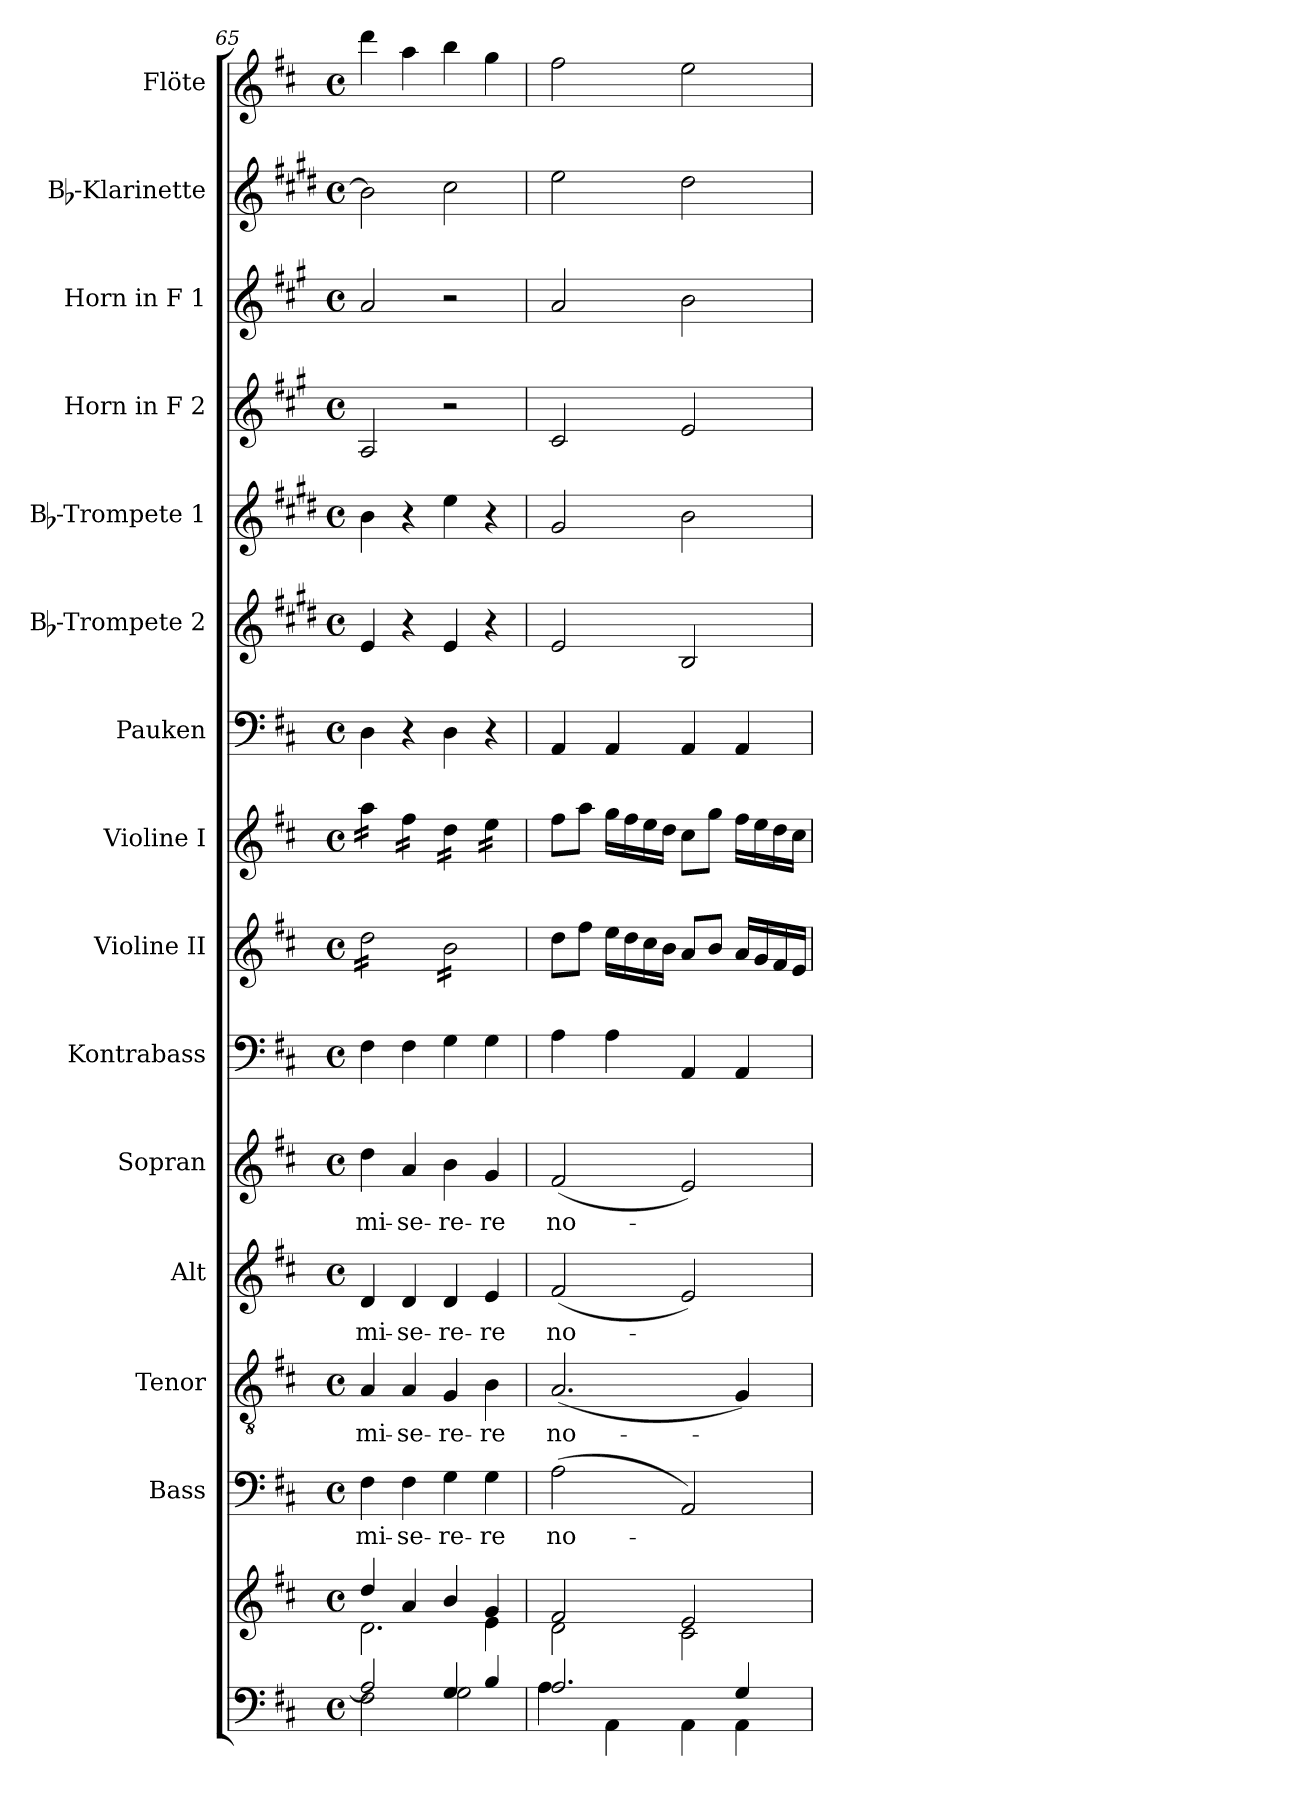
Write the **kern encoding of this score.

**kern	**kern	**kern	**text	**kern	**text	**kern	**text	**kern	**text	**kern	**kern	**kern	**kern	**kern	**kern	**kern	**kern	**kern	**kern
*part15	*part15	*part14	*part14	*part13	*part13	*part12	*part12	*part11	*part11	*part10	*part9	*part8	*part7	*part6	*part5	*part4	*part3	*part2	*part1
*staff16	*staff15	*staff14	*staff14	*staff13	*staff13	*staff12	*staff12	*staff11	*staff11	*staff10	*staff9	*staff8	*staff7	*staff6	*staff5	*staff4	*staff3	*staff2	*staff1
*	*	*I"Bass	*	*I"Tenor	*	*I"Alt	*	*I"Sopran	*	*I"Kontrabass	*I"Violine II	*I"Violine I	*I"Pauken	*I"Bb-Trompete 2	*I"Bb-Trompete 1	*I"Horn in F 2	*I"Horn in F 1	*I"Bb-Klarinette	*I"Flöte
*	*	*I'B.	*	*I'T.	*	*I'A.	*	*I'S.	*	*I'Kb.	*I'Vl. II	*I'Vl. I	*I'Pk.	*I'Bb Trp. 2	*I'Bb Trp. 1	*	*	*I'Bb Kl.	*I'Fl.
!!LO:PB:g=z
*clefF4	*clefG2	*clefF4	*	*clefGv2	*	*clefG2	*	*clefG2	*	*clefF4	*clefG2	*clefG2	*clefF4	*clefG2	*clefG2	*clefG2	*clefG2	*clefG2	*clefG2
*	*	*	*	*	*	*	*	*	*	*ITrd7c12	*	*	*	*ITrd1c2	*ITrd1c2	*ITrd4c7	*ITrd4c7	*ITrd1c2	*
*k[f#c#]	*k[f#c#]	*k[f#c#]	*	*k[f#c#]	*	*k[f#c#]	*	*k[f#c#]	*	*k[f#c#]	*k[f#c#]	*k[f#c#]	*k[f#c#]	*k[f#c#]	*k[f#c#]	*k[f#c#]	*k[f#c#]	*k[f#c#]	*k[f#c#]
*D:	*D:	*D:	*	*D:	*	*D:	*	*D:	*	*D:	*D:	*D:	*D:	*D:	*D:	*D:	*D:	*D:	*D:
*M4/4	*M4/4	*M4/4	*	*M4/4	*	*M4/4	*	*M4/4	*	*M4/4	*M4/4	*M4/4	*M4/4	*M4/4	*M4/4	*M4/4	*M4/4	*M4/4	*M4/4
*met(c)	*met(c)	*met(c)	*	*met(c)	*	*met(c)	*	*met(c)	*	*met(c)	*met(c)	*met(c)	*met(c)	*met(c)	*met(c)	*met(c)	*met(c)	*met(c)	*met(c)
=65	=65	=65	=65	=65	=65	=65	=65	=65	=65	=65	=65	=65	=65	=65	=65	=65	=65	=65	=65
*^	*^	*	*	*	*	*	*	*	*	*	*	*	*	*	*	*	*	*	*
!	!	!	!	!	!LO:LY:b	!	!LO:LY:b	!	!LO:LY:b	!	!LO:LY:b	!	!	!	!	!	!	!	!	!	!
*	*	*	*	*	*	*	*	*	*	*	*	*	*tremolo	*	*	*	*	*	*	*	*
*	*	*	*	*	*	*	*	*	*	*	*	*	*	*tremolo	*	*	*	*	*	*	*
2A/]	2F#\	4dd/	2.d\	4F#\	mi-	4A/	mi-	4d/	mi-	4dd\	mi-	4FF#\	16dd\LL	16aa\LL	4D\	4d/	4a\	2D/	2d/	2a\]	4ddd\
.	.	.	.	.	.	.	.	.	.	.	.	.	16dd\	16aa\	.	.	.	.	.	.	.
.	.	.	.	.	.	.	.	.	.	.	.	.	16dd\	16aa\	.	.	.	.	.	.	.
.	.	.	.	.	.	.	.	.	.	.	.	.	16dd\	16aa\JJ	.	.	.	.	.	.	.
!	!	!	!	!	!LO:LY:b	!	!LO:LY:b	!	!LO:LY:b	!	!LO:LY:b	!	!	!	!	!	!	!	!	!	!
.	.	4a/	.	4F#\	-se-	4A/	-se-	4d/	-se-	4a/	-se-	4FF#\	16dd\	16ff#\LL	4r	4r	4r	.	.	.	4aa\
.	.	.	.	.	.	.	.	.	.	.	.	.	16dd\	16ff#\	.	.	.	.	.	.	.
.	.	.	.	.	.	.	.	.	.	.	.	.	16dd\	16ff#\	.	.	.	.	.	.	.
.	.	.	.	.	.	.	.	.	.	.	.	.	16dd\JJ	16ff#\JJ	.	.	.	.	.	.	.
!	!	!	!	!	!LO:LY:b	!	!LO:LY:b	!	!LO:LY:b	!	!LO:LY:b	!	!	!	!	!	!	!	!	!	!
4G/	2G\	4b/	.	4G\	-re-	4G/	-re-	4d/	-re-	4b\	-re-	4GG\	16b\LL	16dd\LL	4D\	4d/	4dd\	2r	2r	2b\	4bb\
.	.	.	.	.	.	.	.	.	.	.	.	.	16b\	16dd\	.	.	.	.	.	.	.
.	.	.	.	.	.	.	.	.	.	.	.	.	16b\	16dd\	.	.	.	.	.	.	.
.	.	.	.	.	.	.	.	.	.	.	.	.	16b\	16dd\JJ	.	.	.	.	.	.	.
!	!	!	!	!	!LO:LY:b	!	!LO:LY:b	!	!LO:LY:b	!	!LO:LY:b	!	!	!	!	!	!	!	!	!	!
4B/	.	4g/	4e\	4G\	-re	4B\	-re	4e/	-re	4g/	-re	4GG\	16b\	16ee\LL	4r	4r	4r	.	.	.	4gg\
.	.	.	.	.	.	.	.	.	.	.	.	.	16b\	16ee\	.	.	.	.	.	.	.
.	.	.	.	.	.	.	.	.	.	.	.	.	16b\	16ee\	.	.	.	.	.	.	.
.	.	.	.	.	.	.	.	.	.	.	.	.	16b\JJ	16ee\JJ	.	.	.	.	.	.	.
*	*	*	*	*	*	*	*	*	*	*	*	*	*	*Xtremolo	*	*	*	*	*	*	*
*	*	*	*	*	*	*	*	*	*	*	*	*	*Xtremolo	*	*	*	*	*	*	*	*
=66	=66	=66	=66	=66	=66	=66	=66	=66	=66	=66	=66	=66	=66	=66	=66	=66	=66	=66	=66	=66	=66
!	!	!	!	!	!LO:LY:b	!	!LO:LY:b	!	!LO:LY:b	!	!LO:LY:b	!	!	!	!	!	!	!	!	!	!
2.A/	4A\	2f#/	2d\	(>2A\	no-	(<2.A/	no-	(<2f#/	no-	(<2f#/	no-	4AA\	8dd\L	8ff#\L	4AA/	2d/	2f#/	2F#/	2d/	2dd\	2ff#\
.	.	.	.	.	.	.	.	.	.	.	.	.	8ff#\J	8aa\J	.	.	.	.	.	.	.
.	4AA\	.	.	.	.	.	.	.	.	.	.	4AA\	16ee\LL	16gg\LL	4AA/	.	.	.	.	.	.
.	.	.	.	.	.	.	.	.	.	.	.	.	16dd\	16ff#\	.	.	.	.	.	.	.
.	.	.	.	.	.	.	.	.	.	.	.	.	16cc#\	16ee\	.	.	.	.	.	.	.
.	.	.	.	.	.	.	.	.	.	.	.	.	16b\JJ	16dd\JJ	.	.	.	.	.	.	.
.	4AA\	2e/	2c#\	2AA/)	.	.	.	2e/)	.	2e/)	.	4AAA/	8a/L	8cc#\L	4AA/	2A/	2a\	2A/	2e\	2cc#\	2ee\
.	.	.	.	.	.	.	.	.	.	.	.	.	8b/J	8gg\J	.	.	.	.	.	.	.
4G/	4AA\	.	.	.	.	4G/)	.	.	.	.	.	4AAA/	16a/LL	16ff#\LL	4AA/	.	.	.	.	.	.
.	.	.	.	.	.	.	.	.	.	.	.	.	16g/	16ee\	.	.	.	.	.	.	.
.	.	.	.	.	.	.	.	.	.	.	.	.	16f#/	16dd\	.	.	.	.	.	.	.
.	.	.	.	.	.	.	.	.	.	.	.	.	16e/JJ	16cc#\JJ	.	.	.	.	.	.	.
*v	*v	*	*	*	*	*	*	*	*	*	*	*	*	*	*	*	*	*	*	*	*
*	*v	*v	*	*	*	*	*	*	*	*	*	*	*	*	*	*	*	*	*	*
=	=	=	=	=	=	=	=	=	=	=	=	=	=	=	=	=	=	=	=
*-	*-	*-	*-	*-	*-	*-	*-	*-	*-	*-	*-	*-	*-	*-	*-	*-	*-	*-	*-
